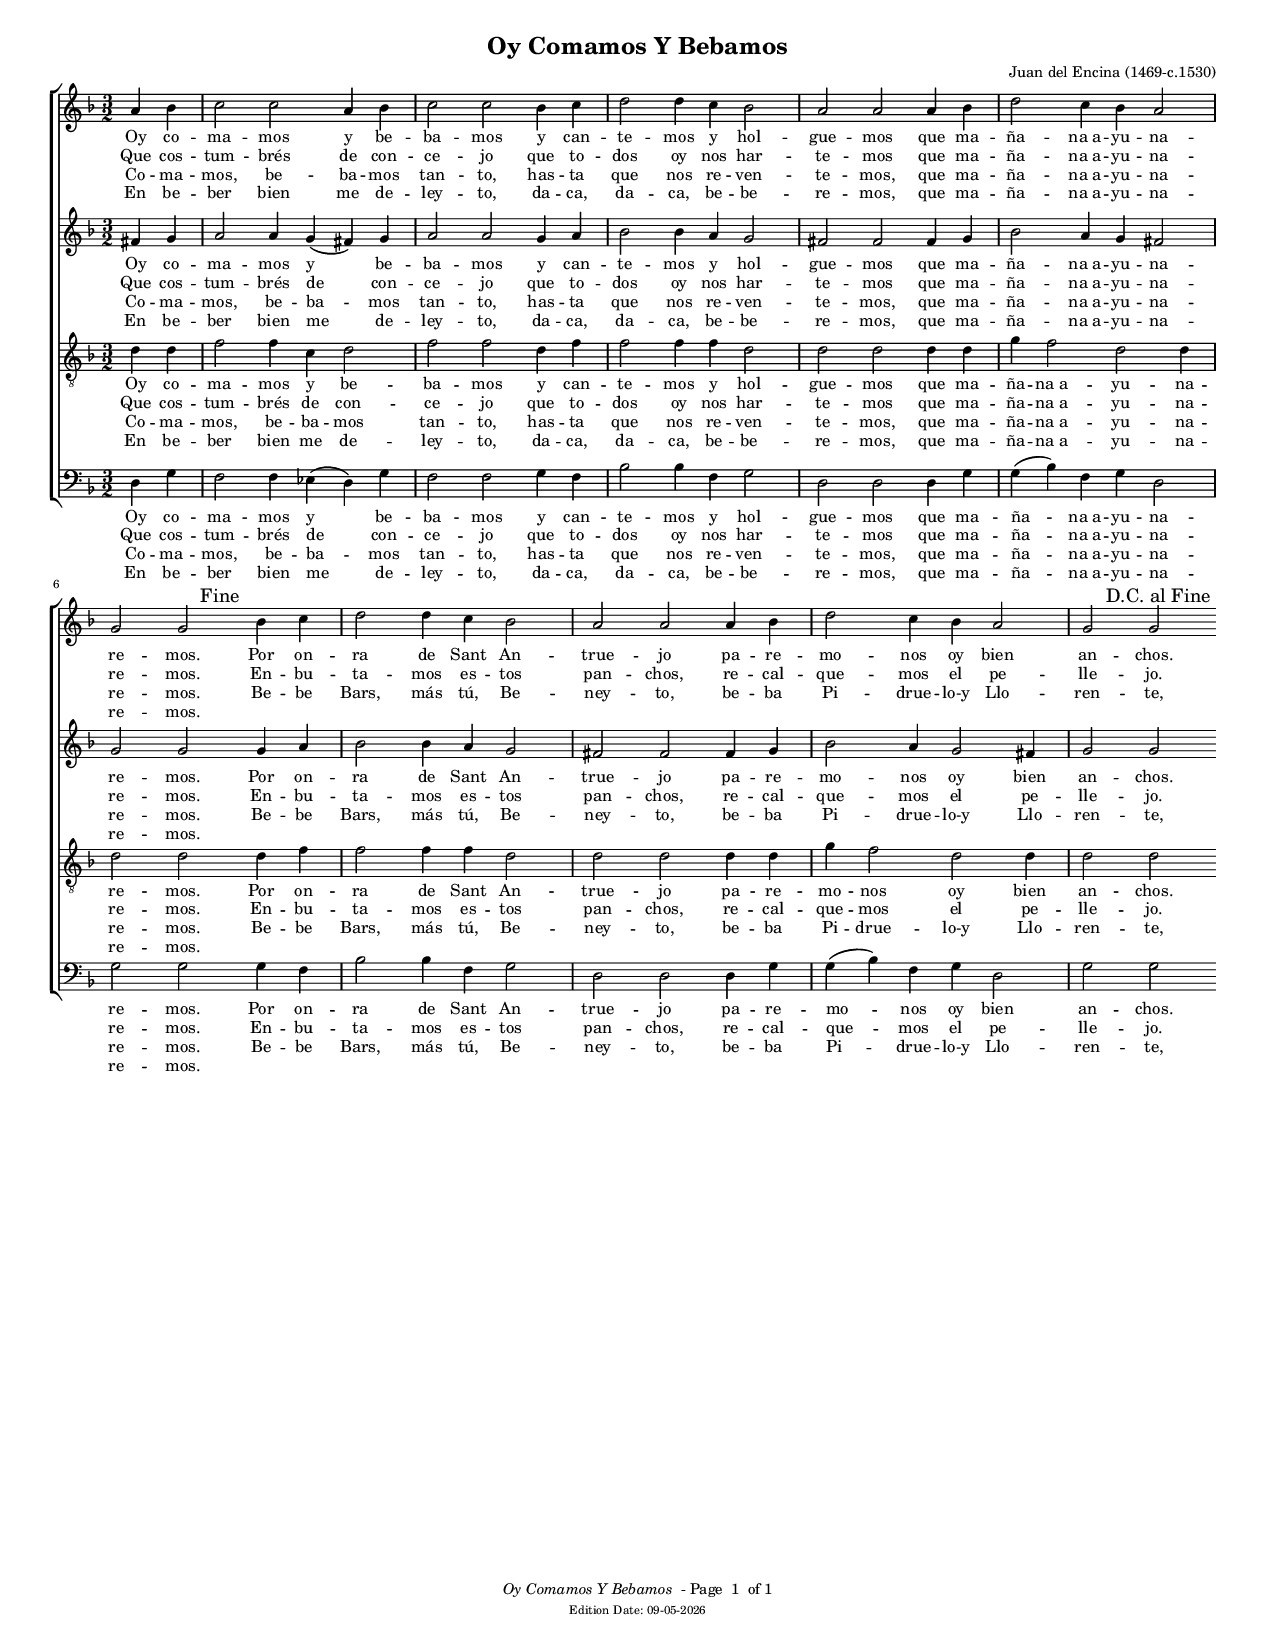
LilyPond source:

%{
hoyComamos
===================
%}

date = #(strftime "%m-%d-%Y" (localtime (current-time)))

\paper {
  #(set-paper-size "letter")
  oddFooterMarkup = \markup {
  \column{
    \fill-line { \line {
      \italic \fromproperty #'header:title
      " - Page "
      \fromproperty #'page:page-number-string
      " of 1"
    } }
	\fill-line { \tiny { \line{ Edition Date: \date } } } }
  }
  evenFooterMarkup = \oddFooterMarkup
}

\header{
  title = "Oy Comamos Y Bebamos"
  composer = "Juan del Encina (1469-c.1530)"
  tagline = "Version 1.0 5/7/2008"
}


\include "english.ly"

%\autoBeamOff

 #(set-global-staff-size 13)

global = {
	\key f \major
	\time 3/2
	\override Score.BarNumber #'padding = #3
	 
}

sopMusic = \relative c''{ \clef treble
     \override Score.RehearsalMark
       #'break-visibility = #begin-of-line-invisible
	\partial 2 a4 bf4 | c2 c a4 bf | c2 c bf4 c | d2 d4 c bf2 |
	a2 a2 a4 bf | d2 c4 bf a2 | g2 g2 \once \override Score.RehearsalMark #'self-alignment-X = #right
     \mark "Fine " \bar "||:" bf4 c4 | 
	d2 d4 c4 bf2 | a2 a2 a4 bf | d2 c4 bf4 a2 | g2 g2 
     \once \override Score.RehearsalMark #'self-alignment-X = #right
     \mark "D.C. al Fine " \bar ":|"
}
altoMusic = \relative c'{ \clef treble
	\partial 2 fs4 g | a2 a4 g4( fs4) g4 | a2 a2 g4 a4 | bf2 bf4 a4 g2 |
	fs2 fs2 fs4 g4 | bf2 a4 g4 fs2 | g2 g2 \bar "||:" g4 a4 |
	bf2 bf4 a4 g2 | fs2 fs2 fs4 g4 | bf2 a4 g2 fs4 | g2 g2 \bar ":|" 
}
tenorMusic = \relative c'{ \clef "G_8"
	\partial 2 d4 d4 | f2 f4 c4 d2 | f2 f2 d4 f4 | f2 f4 f4 d2 |
	d2 d2 d4 d4 | g4 f2 d2 d4 | d2 d2 \bar "||:" d4 f4 
	f2 f4 f4 d2 | d2 d2 d4 d4 | g4 f2 d2 d4 | d2 d2 \bar ":|"
}
bassMusic = \relative c{ \clef bass
	\partial 2 d4 g4 | f2 f4 ef4( d) g4 | f2 f2 g4 f4 | bf2 bf4 f4 g2 |
	d2 d2 d4 g4 | g4( bf) f g d2 | g2 g2  \bar "||:" g4 f4 |
	bf2 bf4 f4 g2 | d2 d2 d4 g4 | g4( bf4) f4 g4 d2 | g2 g2 \bar ":|"
}

wordsA = \lyricmode{
	Oy co -- ma -- mos y be -- ba -- mos
	y can -- te -- mos y hol -- gue -- mos 
	que ma -- ña -- "na a" -- yu -- na -- re -- mos.
	Por on -- ra de Sant An -- true -- jo 
	pa -- re -- mo -- nos oy bien an -- chos.
} 
	
wordsB = \lyricmode{
	Que cos -- tum -- brés de con -- ce -- jo 
	que to -- dos oy nos har -- te -- mos
	que ma -- ña -- "na a" -- yu -- na -- re -- mos.
	En -- bu -- ta -- mos es -- tos pan -- chos, 
	re -- cal -- que -- mos el pe -- lle -- jo.
}

wordsC = \lyricmode{
	Co -- ma -- mos, be -- ba -- mos tan -- to, has -- ta que nos re -- ven -- te -- mos,
	que ma -- ña -- "na a" -- yu -- na -- re -- mos.
	Be -- be Bars, más tú, Be -- ney -- to,
	be -- ba Pi -- drue -- lo-y Llo -- ren -- te,
	be -- be tú pri -- me -- ra -- men -- te,
	qui -- tar -- nos has des -- te prei -- to.
}

wordsD = \lyricmode{
	En be -- ber bien me de -- ley -- to, da -- ca, da -- ca, be -- be -- re -- mos,
	que ma -- ña -- "na a" -- yu -- na -- re -- mos.
}
\score{

	\new ChoirStaff 
		<<
		\context Staff = sop <<
		\new Voice = "sopMusic" { \global \sopMusic }
	>>
		\new Lyrics \lyricsto "sopMusic" \wordsA 
		\new Lyrics \lyricsto "sopMusic" \wordsB 
		\new Lyrics \lyricsto "sopMusic" \wordsC 
		\new Lyrics \lyricsto "sopMusic" \wordsD 
		\context Staff = alto <<
		\new Voice = "altoMusic" { \global \altoMusic }
	>>
		\new Lyrics \lyricsto "altoMusic" \wordsA 
		\new Lyrics \lyricsto "altoMusic" \wordsB 
		\new Lyrics \lyricsto "altoMusic" \wordsC 
		\new Lyrics \lyricsto "altoMusic" \wordsD 
		\context Staff = tenor <<
		\new Voice = "tenorMusic" { \global \tenorMusic }
	>>
		\new Lyrics \lyricsto "tenorMusic" \wordsA 
		\new Lyrics \lyricsto "tenorMusic" \wordsB 
		\new Lyrics \lyricsto "tenorMusic" \wordsC 
		\new Lyrics \lyricsto "tenorMusic" \wordsD 
		\context Staff = bass <<
		\new Voice = "bassMusic" { \global \bassMusic }
	>>
		\new Lyrics \lyricsto "bassMusic" \wordsA 
		\new Lyrics \lyricsto "bassMusic" \wordsB 
		\new Lyrics \lyricsto "bassMusic" \wordsC 
		\new Lyrics \lyricsto "bassMusic" \wordsD 

		>>



		\midi{
			\context {
				\Score
					tempoWholesPerMinute = #(ly:make-moment 100 2)
			}
		}
	\layout { indent = 0 }
}


\version "2.10.0"  % necessary for upgrading to future LilyPond versions.
	
